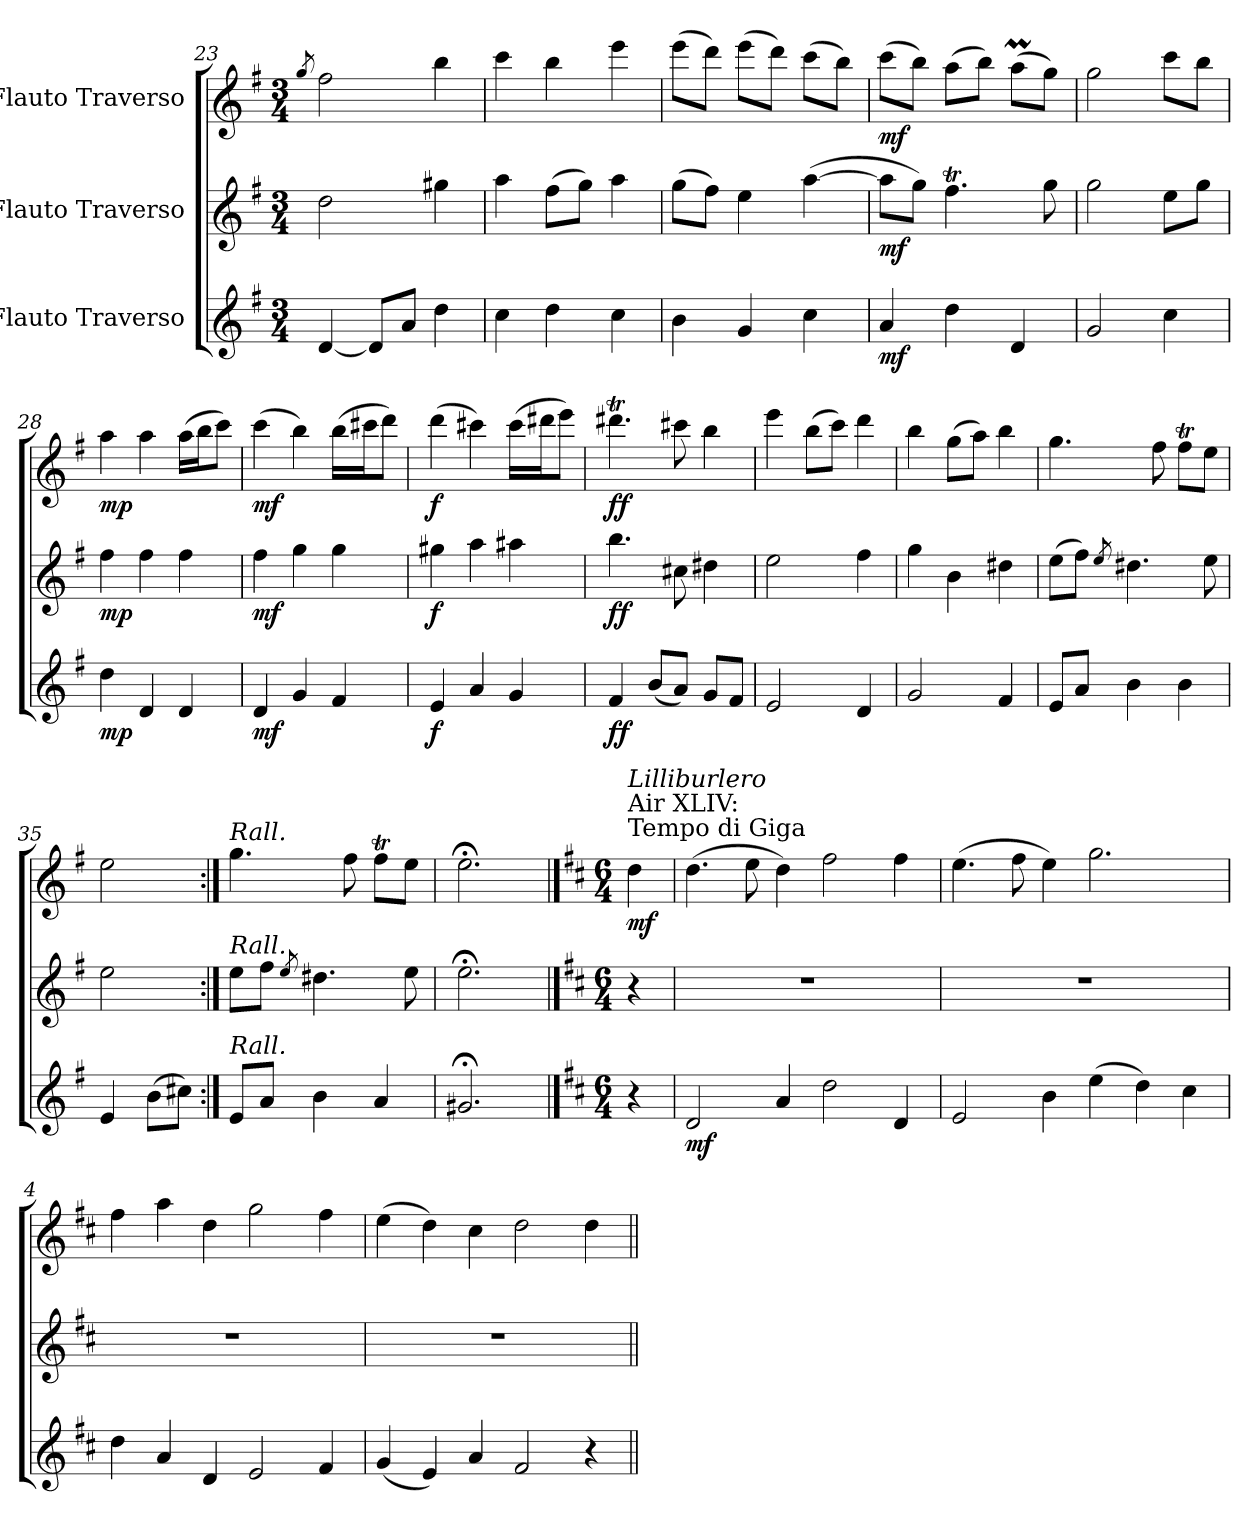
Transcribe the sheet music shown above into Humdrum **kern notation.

**kern	**dynam	**kern	**dynam	**kern	**dynam
*part3	*part3	*part2	*part2	*part1	*part1
*staff3	*staff3	*staff2	*staff2	*staff1	*staff1
*I"Flauto Traverso	*	*I"Flauto Traverso	*	*I"Flauto Traverso	*
*clefG2	*	*clefG2	*	*clefG2	*
*k[f#]	*	*k[f#]	*	*k[f#]	*
*M3/4	*	*M3/4	*	*M3/4	*
=23	=23	=23	=23	=23	=23
.	.	.	.	8qgg/	.
[4d/	.	2dd\	.	2ff#\	.
8d/L]	.	.	.	.	.
8a/J	.	.	.	.	.
4dd\	.	4gg#X\	.	4bb\	.
=24	=24	=24	=24	=24	=24
4cc\	.	4aa\	.	4ccc\	.
4dd\	.	(>8ff#\L	.	4bb\	.
.	.	8gg\J)	.	.	.
4cc\	.	4aa\	.	4eee\	.
=25	=25	=25	=25	=25	=25
4b\	.	(>8gg\L	.	(>8eee\L	.
.	.	8ff#\J)	.	8ddd\J)	.
4g/	.	4ee\	.	(>8eee\L	.
.	.	.	.	8ddd\J)	.
4cc\	.	(>[4aa\	.	(>8ccc\L	.
.	.	.	.	8bb\J)	.
=26	=26	=26	=26	=26	=26
!	!LO:DY:b	!	!LO:DY:b	!	!LO:DY:b
4a/	mf	8aa\L]	mf	(>8ccc\L	mf
.	.	8gg\J)	.	8bb\J)	.
4dd\	.	4.ff#t\	.	(>8aa\L	.
.	.	.	.	8bb\J)	.
4d/	.	.	.	(>8aaM\L	.
.	.	8gg\	.	8gg\J)	.
=27	=27	=27	=27	=27	=27
2g/	.	2gg\	.	2gg\	.
4cc\	.	8ee\L	.	8ccc\L	.
.	.	8gg\J	.	8bb\J	.
!!LO:LB:g=z
=28	=28	=28	=28	=28	=28
!	!LO:DY:b	!	!LO:DY:b	!	!LO:DY:b
4dd\	mp	4ff#\	mp	4aa\	mp
4d/	.	4ff#\	.	4aa\	.
4d/	.	4ff#\	.	(>16aa\LL	.
.	.	.	.	16bb\J	.
.	.	.	.	8ccc\J)	.
=29	=29	=29	=29	=29	=29
!	!LO:DY:b	!	!LO:DY:b	!	!LO:DY:b
4d/	mf	4ff#\	mf	(>4ccc\	mf
4g/	.	4gg\	.	4bb\)	.
4f#/	.	4gg\	.	(>16bb\LL	.
.	.	.	.	16ccc#X\J	.
.	.	.	.	8ddd\J)	.
=30	=30	=30	=30	=30	=30
!	!LO:DY:b	!	!LO:DY:b	!	!LO:DY:b
4e/	f	4gg#X\	f	(>4ddd\	f
4a/	.	4aa\	.	4ccc#X\)	.
4g/	.	4aa#X\	.	(>16ccc#\LL	.
.	.	.	.	16ddd#X\J	.
.	.	.	.	8eee\J)	.
=31	=31	=31	=31	=31	=31
!	!LO:DY:b	!	!LO:DY:b	!	!LO:DY:b
4f#/	ff	4.bb\	ff	4.ddd#Xt\	ff
(<8b/L	.	.	.	.	.
8a/J)	.	8cc#X\	.	8ccc#X\	.
8g/L	.	4dd#X\	.	4bb\	.
8f#/J	.	.	.	.	.
=32	=32	=32	=32	=32	=32
2e/	.	2ee\	.	4eee\	.
.	.	.	.	(>8bb\L	.
.	.	.	.	8ccc\J)	.
4d/	.	4ff#\	.	4ddd\	.
=33	=33	=33	=33	=33	=33
2g/	.	4gg\	.	4bb\	.
.	.	4b\	.	(>8gg\L	.
.	.	.	.	8aa\J)	.
4f#/	.	4dd#X\	.	4bb\	.
=34	=34	=34	=34	=34	=34
8e/L	.	(>8ee\L	.	4.gg\	.
8a/J	.	8ff#\J)	.	.	.
.	.	8qee/	.	.	.
4b\	.	4.dd#X\	.	.	.
.	.	.	.	8ff#\	.
4b\	.	.	.	8ff#t\L	.
.	.	8ee\	.	8ee\J	.
=35	=35	=35	=35	=35	=35
4e/	.	2ee\	.	2ee\	.
(>8b\L	.	.	.	.	.
8cc#X\J)	.	.	.	.	.
=36:|!	=36:|!	=36:|!	=36:|!	=36:|!	=36:|!
!	!	!	!	!LO:TX:a:i:t=Rall.	!
!	!	!LO:TX:a:i:t=Rall.	!	!	!
!LO:TX:a:i:t=Rall.	!	!	!	!	!
8e/L	.	8ee\L	.	4.gg\	.
8a/J	.	8ff#\J	.	.	.
.	.	8qee/	.	.	.
4b\	.	4.dd#X\	.	.	.
.	.	.	.	8ff#\	.
4a/	.	.	.	8ff#t\L	.
.	.	8ee\	.	8ee\J	.
=37	=37	=37	=37	=37	=37
2.g#X;</	.	2.ee;<\	.	2.ee;<\	.
!!LO:LB:g=z
==1	==1	==1	==1	==1	==1
!!LO:REH:place=s1:a:fs=12:t=XIII.a
*k[f#c#]	*	*k[f#c#]	*	*k[f#c#]	*
*M6/4	*	*M6/4	*	*M6/4	*
*	*	*	*	*MM240	*
!	!	!	!	!LO:TX:a:t=Tempo di Giga	!
!	!	!	!	!LO:TX:t=Air XLIV&colon;	!
!	!	!	!	!LO:TX:i:t=Lilliburlero	!
!	!	!	!	!	!LO:DY:b
4r	.	4r	.	4dd\	mf
=2	=2	=2	=2	=2	=2
!	!LO:DY:b	!	!	!	!
2d/	mf	1.r	.	(>4.dd\	.
.	.	.	.	8ee\	.
4a/	.	.	.	4dd\)	.
2dd\	.	.	.	2ff#\	.
4d/	.	.	.	4ff#\	.
=3	=3	=3	=3	=3	=3
2e/	.	1.r	.	(>4.ee\	.
.	.	.	.	8ff#\	.
4b\	.	.	.	4ee\)	.
(>4ee\	.	.	.	2.gg\	.
4dd\)	.	.	.	.	.
4cc#\	.	.	.	.	.
=4	=4	=4	=4	=4	=4
4dd\	.	1.r	.	4ff#\	.
4a/	.	.	.	4aa\	.
4d/	.	.	.	4dd\	.
2e/	.	.	.	2gg\	.
4f#/	.	.	.	4ff#\	.
=5	=5	=5	=5	=5	=5
(<4g/	.	1.r	.	(>4ee\	.
4e/)	.	.	.	4dd\)	.
4a/	.	.	.	4cc#\	.
2f#/	.	.	.	2dd\	.
4r	.	.	.	4dd\	.
=||	=||	=||	=||	=||	=||
*-	*-	*-	*-	*-	*-
